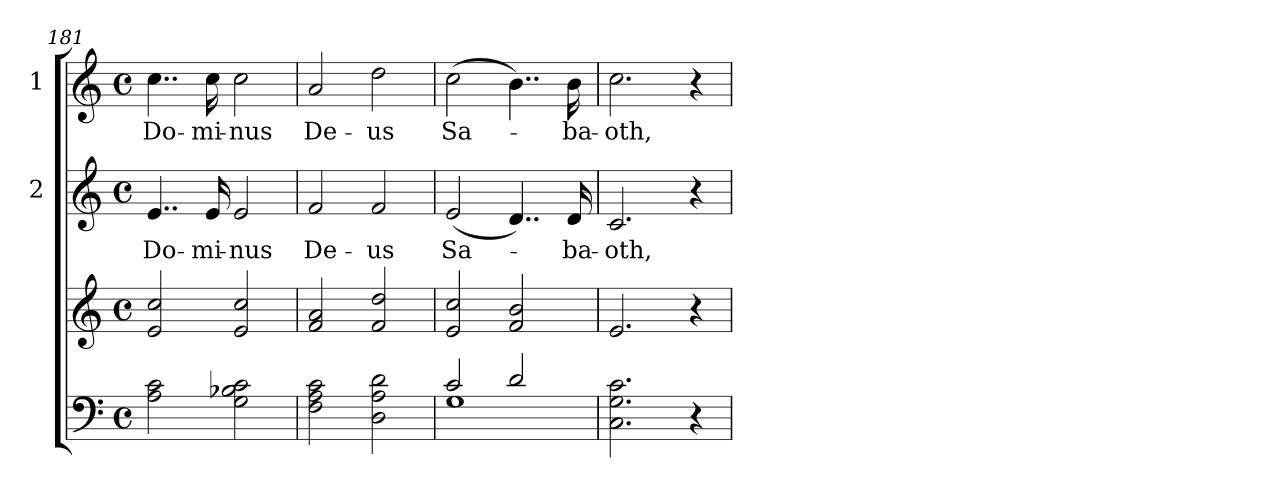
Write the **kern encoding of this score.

**kern	**kern	**kern	**text	**kern	**text
*part3	*part3	*part2	*part2	*part1	*part1
*staff4	*staff3	*staff2	*staff2	*staff1	*staff1
*	*	*I"2	*	*I"1	*
*clefF4	*clefG2	*clefG2	*	*clefG2	*
*k[]	*k[]	*k[]	*	*k[]	*
*C:	*C:	*C:	*	*C:	*
*M4/4	*M4/4	*M4/4	*	*M4/4	*
*met(c)	*met(c)	*met(c)	*	*met(c)	*
=181	=181	=181	=181	=181	=181
!	!	!	!LO:LY:b	!	!LO:LY:b
2A\ 2c\	2e/ 2cc/	4..e/	Do-	4..cc\	Do-
!	!	!	!LO:LY:b	!	!LO:LY:b
.	.	16e/	-mi-	16cc\	-mi-
!	!	!	!LO:LY:b	!	!LO:LY:b
2G\ 2B-X\ 2c\	2e/ 2cc/	2e/	-nus	2cc\	-nus
=182	=182	=182	=182	=182	=182
!	!	!	!LO:LY:b	!	!LO:LY:b
2F\ 2A\ 2c\	2f/ 2a/	2f/	De-	2a/	De-
!	!	!	!LO:LY:b	!	!LO:LY:b
2D\ 2A\ 2d\	2f/ 2dd/	2f/	-us	2dd\	-us
=183	=183	=183	=183	=183	=183
*^	*	*	*	*	*
!	!	!	!	!LO:LY:b	!	!LO:LY:b
2c/	1G	2e/ 2cc/	(<2e/	Sa-	(>2cc\	Sa-
2d/	.	2f/ 2b/	4..d/)	.	4..b\)	.
!	!	!	!	!LO:LY:b	!	!LO:LY:b
.	.	.	16d/	-ba-	16b\	-ba-
*v	*v	*	*	*	*	*
!!LO:LB:g=z
=184	=184	=184	=184	=184	=184
!	!	!	!LO:LY:b	!	!LO:LY:b
2.C\ 2.G\ 2.c\	2.e/	2.c/	-oth,	2.cc\	-oth,
4r	4r	4r	.	4r	.
=	=	=	=	=	=
*-	*-	*-	*-	*-	*-
